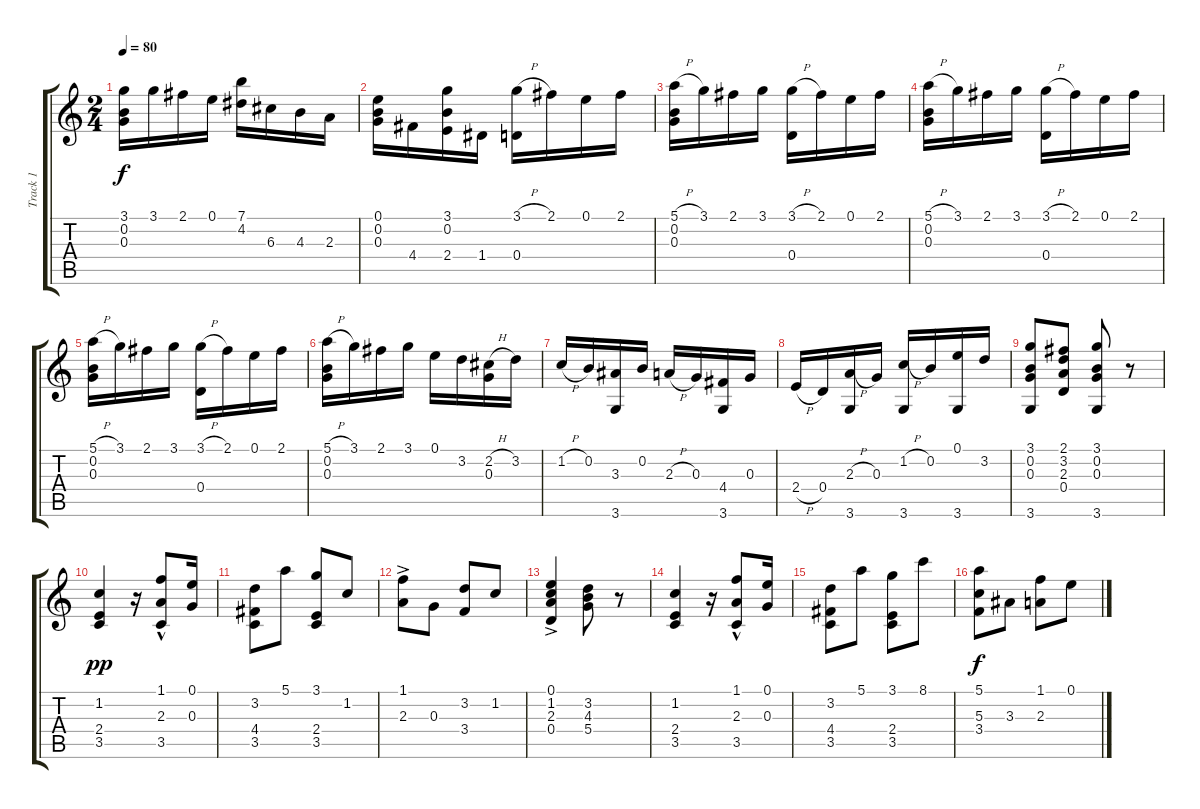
\track ("Track 1" "Track 1") {instrument acousticguitarnylon}
\staff {score tabs}
\tuning (E4 B3 G3 D3 A2 E2) {hide}
\ts (2 4)
\tempo 80
\clef g2
\ks c
(3.1 0.2 0.3).16{dy f} 3.1.16 2.1.16 0.1.16 (7.1 4.2).16 6.3.16 4.3.16 2.3.16 |
(0.1 0.2 0.3).16 4.4.16 (3.1 0.2 2.4).16 1.4.16 (3.1{h} 0.4).16 2.1.16 0.1.16 2.1.16 |
(5.1{h} 0.2 0.3).16 3.1.16 2.1.16 3.1.16 (3.1{h} 0.4).16 2.1.16 0.1.16 2.1.16 |
(5.1{h} 0.2 0.3).16 3.1.16 2.1.16 3.1.16 (3.1{h} 0.4).16 2.1.16 0.1.16 2.1.16 |
(5.1{h} 0.2 0.3).16 3.1.16 2.1.16 3.1.16 (3.1{h} 0.4).16 2.1.16 0.1.16 2.1.16 |
(5.1{h} 0.2 0.3).16 3.1.16 2.1.16 3.1.16 0.1.16 3.2.16 (2.2{h} 0.3).16 3.2.16 |
1.2{h}.16 0.2.16 (3.3 3.6).16 0.2.16 2.3{h}.16 0.3.16 (4.4 3.6).16 0.3.16 |
2.4{h}.16 0.4.16 (2.3{h} 3.6).16 0.3.16 (1.2{h} 3.6).16 0.2.16 (0.1 3.6).16 3.2.16 |
(3.1 0.2 0.3 3.6).8 (2.1 3.2 2.3 0.4).8 (3.1 0.2 0.3 3.6).8 r.8 |
(1.2 2.4 3.5).4{dy pp} r.16 (1.1{hac} 2.3{hac} 3.5{hac}).8 (0.1 0.3).16 |
(3.2 4.4 3.5).8 5.1.8 (3.1 2.4 3.5).8 1.2.8 |
(1.1{ac} 2.3).8 0.3.8 (3.2 3.4).8 1.2.8 |
(0.1{ac} 1.2 2.3 0.4).4 (3.2 4.3 5.4).8 r.8 |
(1.2 2.4 3.5).4 r.16 (1.1{hac} 2.3{hac} 3.5{hac}).8 (0.1 0.3).16 |
(3.2 4.4 3.5).8 5.1.8 (3.1 2.4 3.5).8 8.1.8 |
(5.1 5.3 3.4).8{dy f} 3.3.8 (1.1 2.3).8 0.1.8
